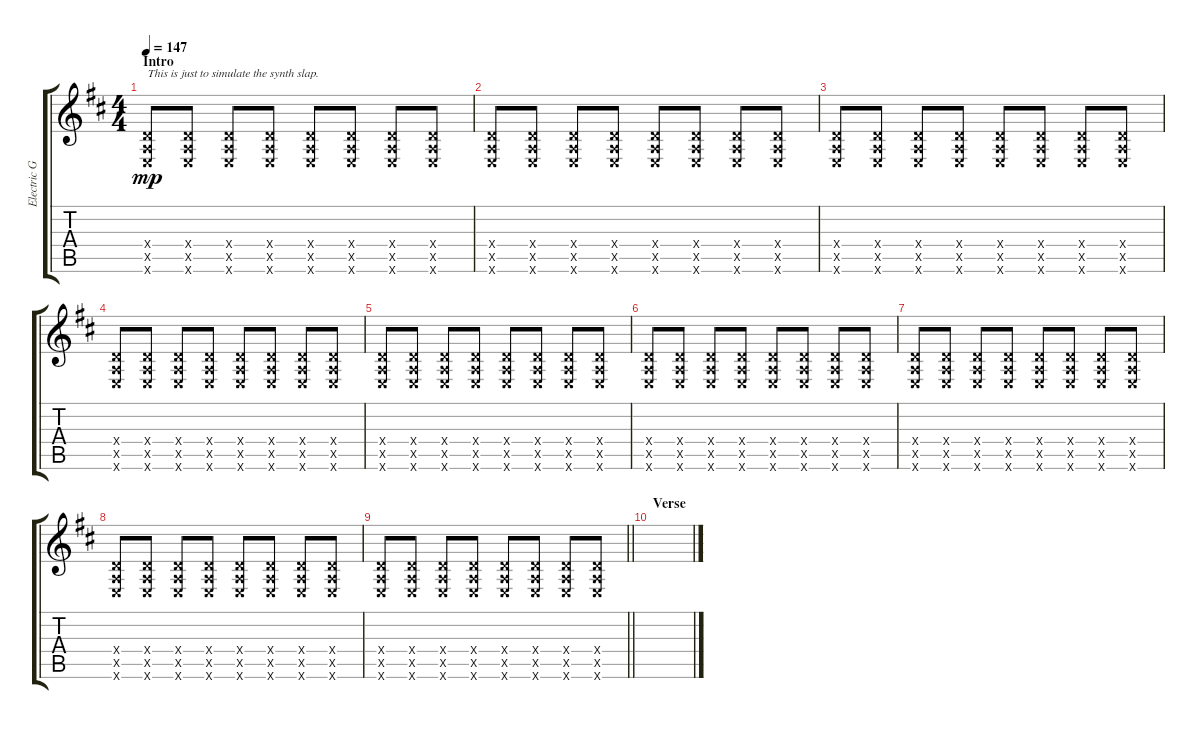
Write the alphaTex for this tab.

\track ("Electric Guitar" "Electric G") {instrument distortionguitar}
\staff {score tabs}
\tuning (E4 B3 G3 D3 A2 E2) {hide}
\ts (4 4)
\section ("" "Intro")
\tempo 147
\clef g2
\ks d
(0.4{x} 0.5{x} 0.6{x}).8{txt "This is just to simulate the synth slap." dy mp instrument distortionguitar} (0.4{x} 0.5{x} 0.6{x}).8 (0.4{x} 0.5{x} 0.6{x}).8 (0.4{x} 0.5{x} 0.6{x}).8 (0.4{x} 0.5{x} 0.6{x}).8 (0.4{x} 0.5{x} 0.6{x}).8 (0.4{x} 0.5{x} 0.6{x}).8 (0.4{x} 0.5{x} 0.6{x}).8 |
(0.4{x} 0.5{x} 0.6{x}).8 (0.4{x} 0.5{x} 0.6{x}).8 (0.4{x} 0.5{x} 0.6{x}).8 (0.4{x} 0.5{x} 0.6{x}).8 (0.4{x} 0.5{x} 0.6{x}).8 (0.4{x} 0.5{x} 0.6{x}).8 (0.4{x} 0.5{x} 0.6{x}).8 (0.4{x} 0.5{x} 0.6{x}).8 |
(0.4{x} 0.5{x} 0.6{x}).8 (0.4{x} 0.5{x} 0.6{x}).8 (0.4{x} 0.5{x} 0.6{x}).8 (0.4{x} 0.5{x} 0.6{x}).8 (0.4{x} 0.5{x} 0.6{x}).8 (0.4{x} 0.5{x} 0.6{x}).8 (0.4{x} 0.5{x} 0.6{x}).8 (0.4{x} 0.5{x} 0.6{x}).8 |
(0.4{x} 0.5{x} 0.6{x}).8 (0.4{x} 0.5{x} 0.6{x}).8 (0.4{x} 0.5{x} 0.6{x}).8 (0.4{x} 0.5{x} 0.6{x}).8 (0.4{x} 0.5{x} 0.6{x}).8 (0.4{x} 0.5{x} 0.6{x}).8 (0.4{x} 0.5{x} 0.6{x}).8 (0.4{x} 0.5{x} 0.6{x}).8 |
(0.4{x} 0.5{x} 0.6{x}).8 (0.4{x} 0.5{x} 0.6{x}).8 (0.4{x} 0.5{x} 0.6{x}).8 (0.4{x} 0.5{x} 0.6{x}).8 (0.4{x} 0.5{x} 0.6{x}).8 (0.4{x} 0.5{x} 0.6{x}).8 (0.4{x} 0.5{x} 0.6{x}).8 (0.4{x} 0.5{x} 0.6{x}).8 |
(0.4{x} 0.5{x} 0.6{x}).8 (0.4{x} 0.5{x} 0.6{x}).8 (0.4{x} 0.5{x} 0.6{x}).8 (0.4{x} 0.5{x} 0.6{x}).8 (0.4{x} 0.5{x} 0.6{x}).8 (0.4{x} 0.5{x} 0.6{x}).8 (0.4{x} 0.5{x} 0.6{x}).8 (0.4{x} 0.5{x} 0.6{x}).8 |
(0.4{x} 0.5{x} 0.6{x}).8 (0.4{x} 0.5{x} 0.6{x}).8 (0.4{x} 0.5{x} 0.6{x}).8 (0.4{x} 0.5{x} 0.6{x}).8 (0.4{x} 0.5{x} 0.6{x}).8 (0.4{x} 0.5{x} 0.6{x}).8 (0.4{x} 0.5{x} 0.6{x}).8 (0.4{x} 0.5{x} 0.6{x}).8 |
(0.4{x} 0.5{x} 0.6{x}).8 (0.4{x} 0.5{x} 0.6{x}).8 (0.4{x} 0.5{x} 0.6{x}).8 (0.4{x} 0.5{x} 0.6{x}).8 (0.4{x} 0.5{x} 0.6{x}).8 (0.4{x} 0.5{x} 0.6{x}).8 (0.4{x} 0.5{x} 0.6{x}).8 (0.4{x} 0.5{x} 0.6{x}).8 |
\barLineRight lightlight
(0.4{x} 0.5{x} 0.6{x}).8 (0.4{x} 0.5{x} 0.6{x}).8 (0.4{x} 0.5{x} 0.6{x}).8 (0.4{x} 0.5{x} 0.6{x}).8 (0.4{x} 0.5{x} 0.6{x}).8 (0.4{x} 0.5{x} 0.6{x}).8 (0.4{x} 0.5{x} 0.6{x}).8 (0.4{x} 0.5{x} 0.6{x}).8 |
\section ("" "Verse")
